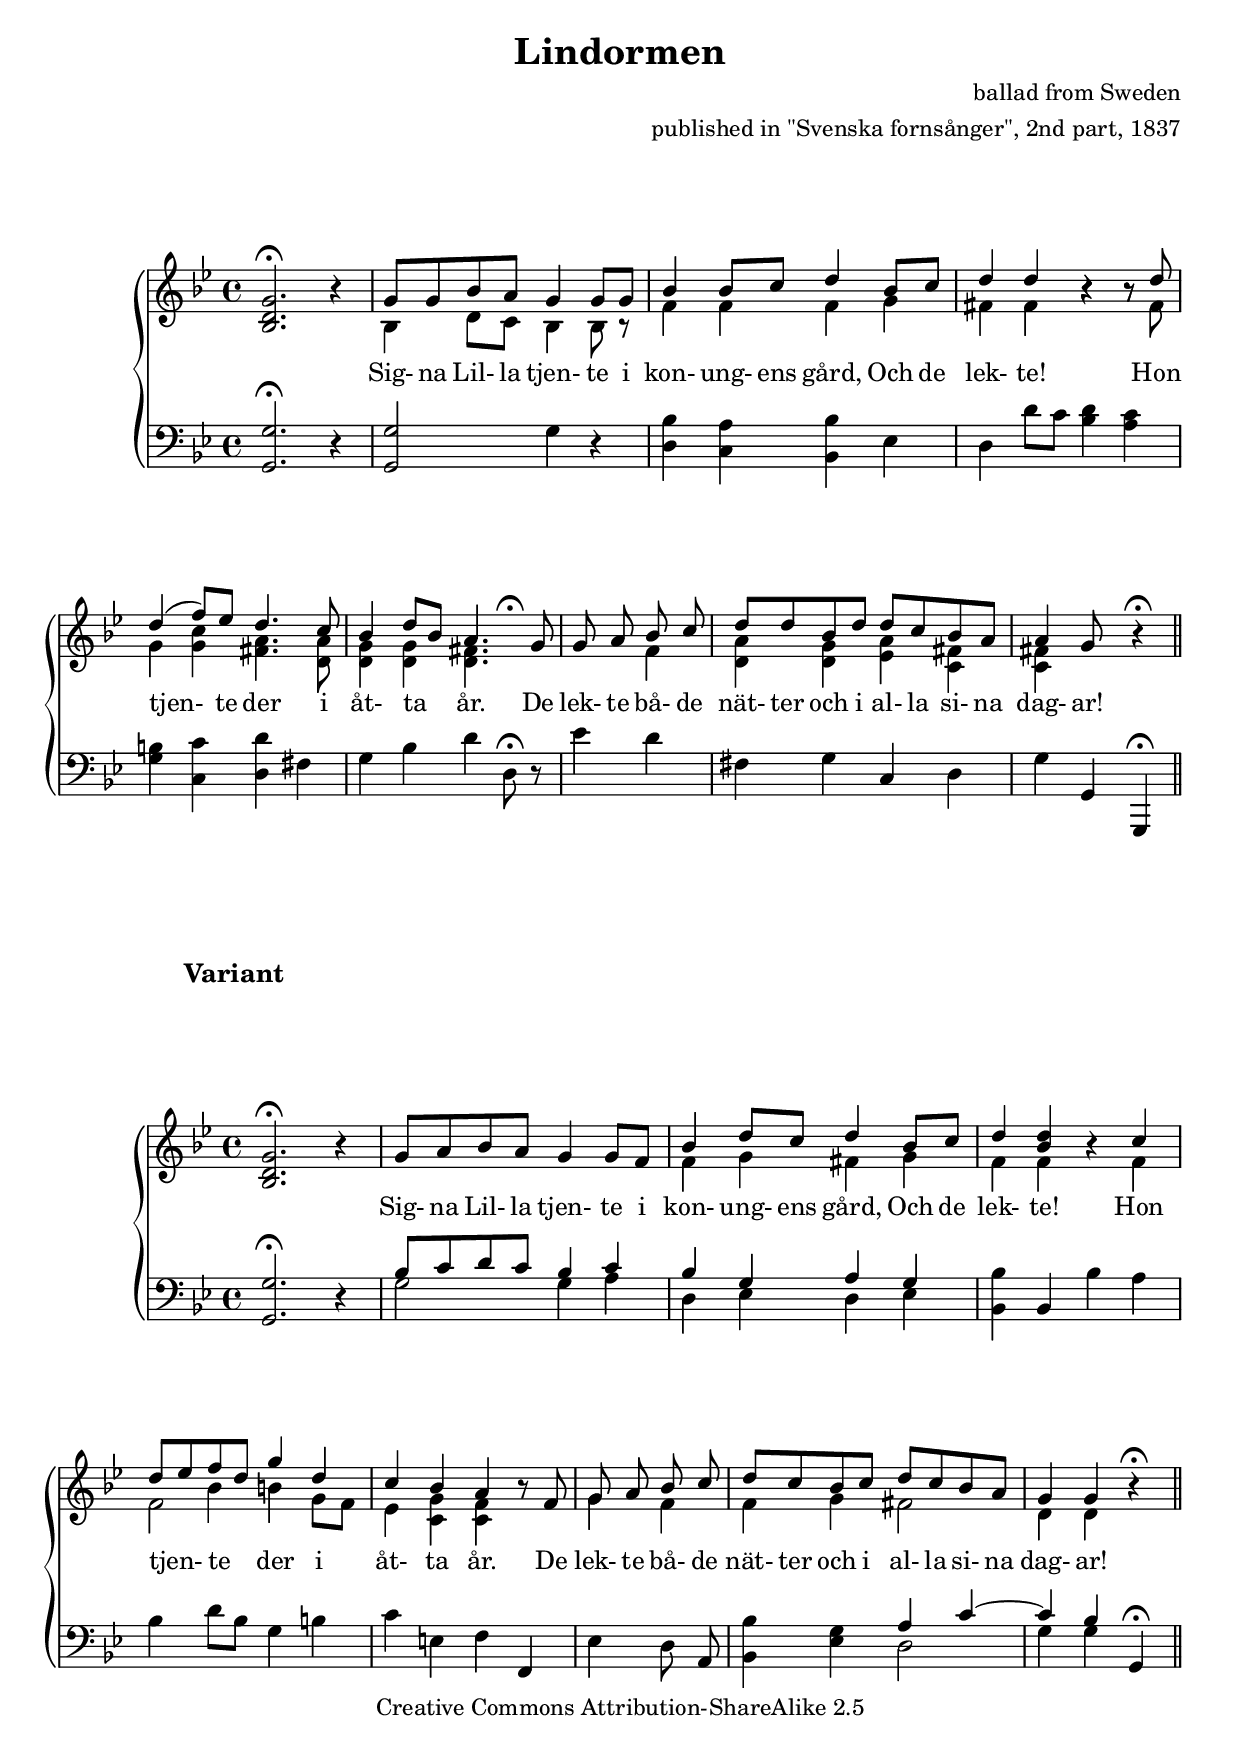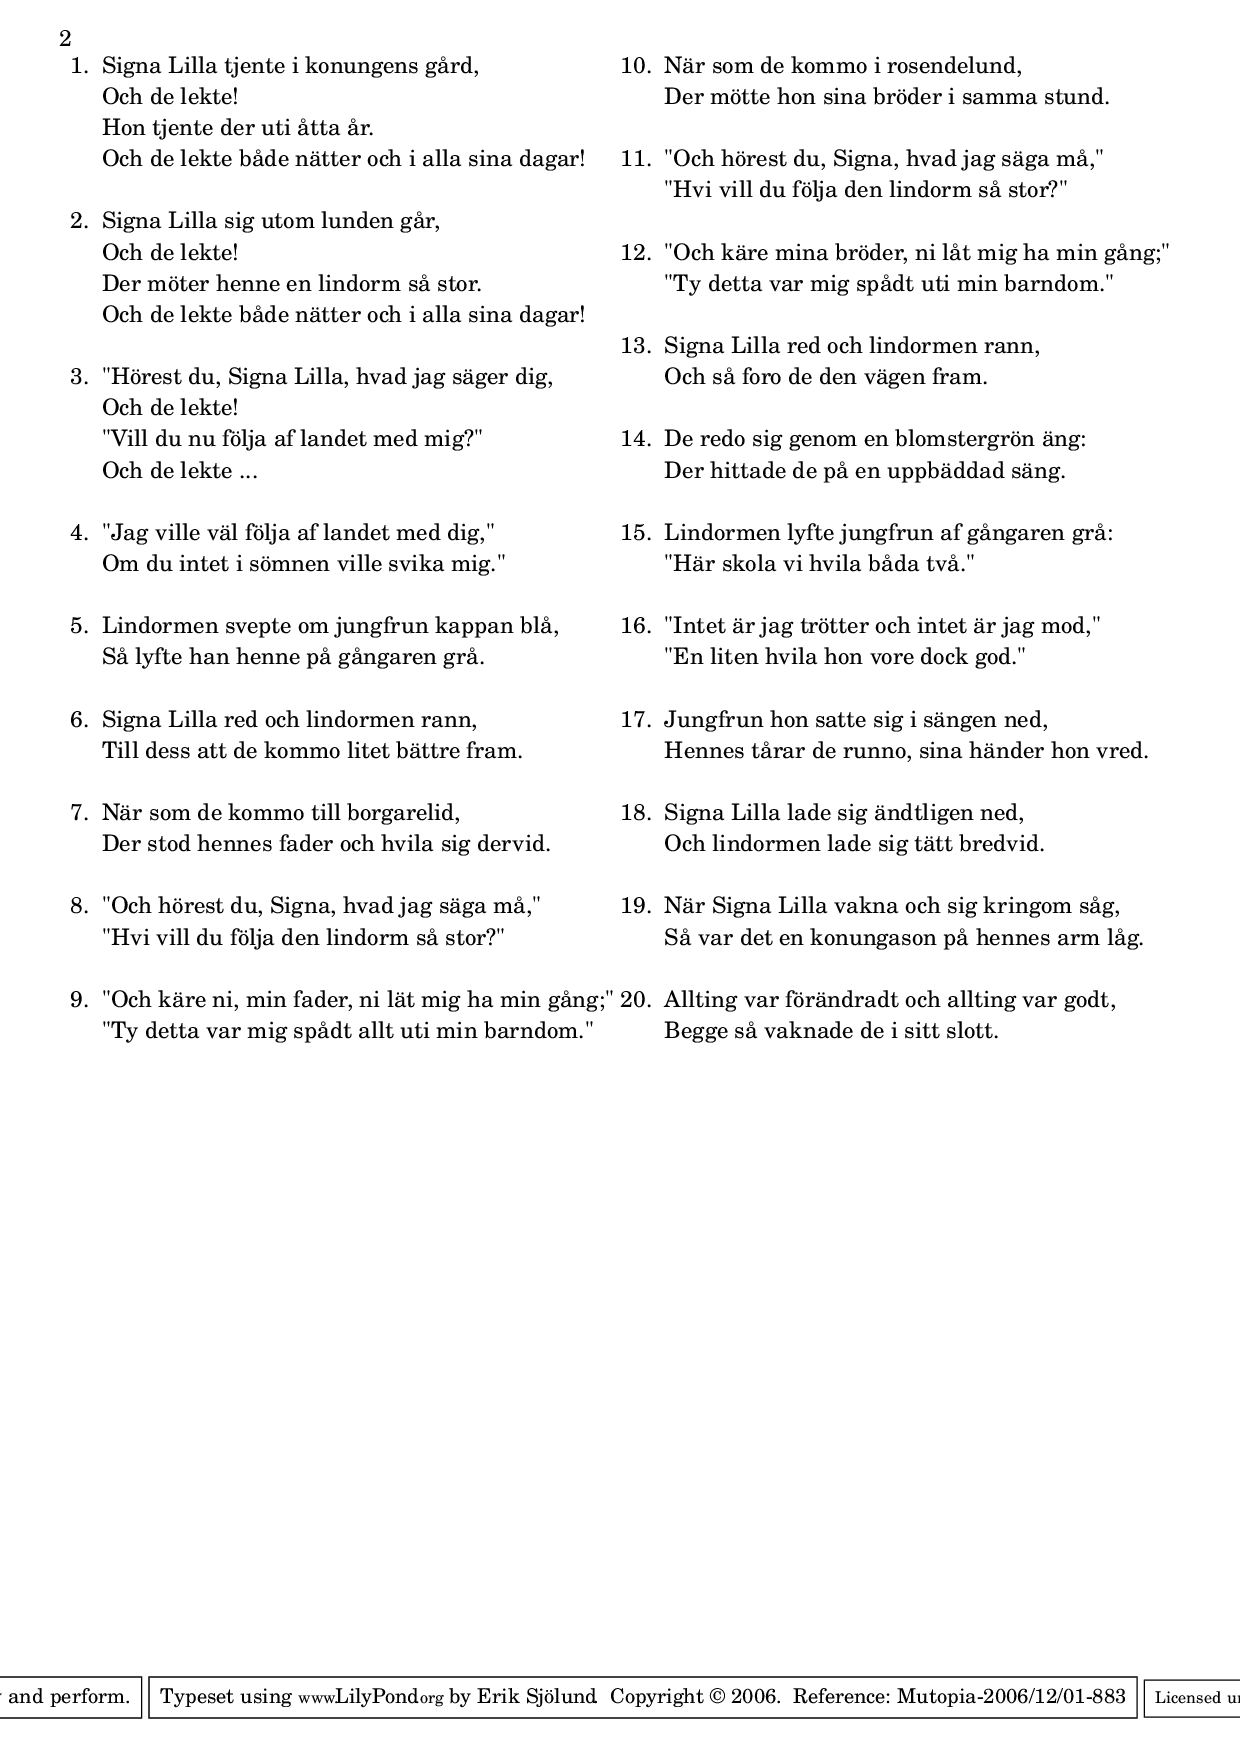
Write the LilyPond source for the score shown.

\header {
    title = "Lindormen"
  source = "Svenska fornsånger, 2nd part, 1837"



  composer = \markup {
         \column  {
          \right-align  "ballad from Sweden"
   \right-align "published in \"Svenska fornsånger\", 2nd part, 1837"
}
}

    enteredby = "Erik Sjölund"
	

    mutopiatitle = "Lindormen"

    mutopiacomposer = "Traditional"
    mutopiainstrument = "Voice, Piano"
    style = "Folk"
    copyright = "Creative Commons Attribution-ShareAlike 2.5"
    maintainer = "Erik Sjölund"
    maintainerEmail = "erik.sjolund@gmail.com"




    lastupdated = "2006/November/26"
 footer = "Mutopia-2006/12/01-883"
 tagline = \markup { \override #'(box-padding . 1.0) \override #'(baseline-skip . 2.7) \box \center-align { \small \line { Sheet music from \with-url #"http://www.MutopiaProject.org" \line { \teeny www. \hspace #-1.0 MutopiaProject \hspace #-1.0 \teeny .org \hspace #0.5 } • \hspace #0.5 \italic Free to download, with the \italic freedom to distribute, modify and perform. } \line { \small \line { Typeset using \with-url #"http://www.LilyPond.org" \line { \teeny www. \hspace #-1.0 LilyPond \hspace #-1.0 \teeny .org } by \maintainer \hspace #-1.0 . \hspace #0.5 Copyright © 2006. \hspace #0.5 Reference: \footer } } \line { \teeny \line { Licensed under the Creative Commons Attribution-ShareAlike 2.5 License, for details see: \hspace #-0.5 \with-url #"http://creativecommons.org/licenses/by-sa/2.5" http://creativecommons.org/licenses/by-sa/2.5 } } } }
  }


     \version "2.8.6"




global={

	\time 4/4
	\key g \minor
}
    
upper =  {
  \global
s1 | \stemUp  
	g'8  g'  bes'  a'  g'4  g'8  g'  |   
	bes'4  bes'8  c''  d''4  bes'8  c'' |  
	d''4  d'' r r8  d''  |  
%5
	d''4^(  f''8)  ees''  d''4.  c''8     |  


	bes'4  d''8 \melisma   bes' \melismaEnd   a'4.   g'8 |
  \cadenzaOn
 	g'  a'  bes'  c''      \bar "|"  \cadenzaOff  d''  d''  bes'  d''


  	d''  c''  bes'  a'  a'4  g'8 s8 r4   \fermata \bar "||"
}
     
lower =  {
  \global \clef bass

	<g, g>2. \fermata r4 |
	<g, g>2 g4 r |
	<d bes> <c a> <bes, bes> ees |
	d d'8 c' <bes d'>4 <a c'> |
%5
	<g b> <c c'> <d d'> fis |
	g bes d' d8 \fermata r |
	ees'4 d' fis g |
	c d g g, |
	g,, \fermata
}


dynamics = {

}




songlyric = \lyricmode { Sig- na Lil- la tjen- te i kon- ung- ens gård, Och de lek- te! Hon tjen- te der i åt- ta år. De lek- te bå- de nät- ter och i 
al- la si- na dag- ar!  }



upperextravoice = { 
	\stemUp <bes d' g'>2. \fermata r4  |
\stemDown bes4  d'8   c'  bes4  bes8  bes8\rest |
%10
	 f'4   f'  f'  g'  |
	fis'  fis'  r  r8  fis'  |
	g'4  <g' c''>  <fis' a'>4.  <d' a'>8  |
	<d' g'>4  <d' g'>   << { s8 s8 s8 \fermata } \\ { \stemDown <d' fis'>4. } >> s8 |
	s4  f'  <d' a'>  <d' g'> |
%15
	 <ees' a'>   <c' fis'>  <c' fis'>

}


upperII =  {
  \global

s1  |
	\stemUp g'8 a' bes' a' g'4 g'8 f' |
	bes'4 d''8 c'' d''4 bes'8 c'' |
	d''4 <d'' bes'> r c'' |
%5
	d''8 \melisma ees'' \melismaEnd  f'' \melisma d'' \melismaEnd g''4 d'' |
	c'' bes' a' r8 f' |
 \cadenzaOn 	g' a' bes' c'' \bar "|"  \cadenzaOff
	d''8 c'' bes' c'' d'' c'' bes' a' |
	g'4 g' r \fermata  \bar "||"
}
     
lowerII =  {
  \global \clef bass

	<g, g>2. \fermata r4 |
<< {	bes8 c' d' c' bes4 c'  |
	bes g a g } \\ { g2 g4 a4 d es d es } >>
	<bes, bes> bes, bes a |
%5
	bes d'8 bes g4 b |
	c' e f f, |
 \cadenzaOn	ees d8 a,  \bar "|"  \cadenzaOff
	<bes, bes>4 <ees g> << { a4 c'~ |
	c' bes } \\ { d2 g4 g4 } >> g, \fermata
}


upperextravoiceII = { 
	<bes d' g'>2. \fermata r4 | s1 | \stemDown f'4 g'4 fis' g' | f'4 f'4 s4 f'4 | << { s4 \stemDown bes'4 } \\  { f'2 }   >> b'4 g'8 f'8 es'4 <g' c'>4 <f' c'>4 s4 g'4 f'4 f'4 g'4 fis'2 d'4 d'4 
}

dynamicsII = {

}



\book{

\score {

  \new ChoirStaff \with{systemStartDelimiter = #'SystemStartBrace }  <<
    \new Dynamics = "dynamics" \dynamics
    \new Staff = "upper" << \context Voice = "melody" \upper

 \context Voice = "extravoice" \upperextravoice

  \new Lyrics \lyricsto "melody" \songlyric
>>
    \new Staff = "lower" <<
      \clef bass
      \lower 
    >>
  >>



  \layout {
    \context {
      \type "Engraver_group"
      \name Dynamics
      \alias Voice % So that \cresc works, for example.
      \consists "Output_property_engraver"
%      \override VerticalAxisGroup #'minimum-Y-extent = #'(-2 . 2)
      \consists "Piano_pedal_engraver"
      \consists "Script_engraver"
      \consists "Dynamic_engraver"
      \consists "Text_engraver"
      \override TextScript #'font-size = #2
      \override TextScript #'font-shape = #'italic

%           \override DynamicText #'extra-offset = #'(0 . 0)
%           \override Hairpin #'extra-offset = #'(0 . 0)



      \consists "Skip_event_swallow_translator"
      \consists "Axis_group_engraver"
    }
    \context {\Score \remove "Bar_number_engraver"}
    \context {
      \ChoirStaff
      \accepts Dynamics
  \override SpanBar #'transparent = ##t

    }
  }
}




\score {

  \new ChoirStaff \with{systemStartDelimiter = #'SystemStartBrace }  <<
    \new Dynamics = "dynamics" \dynamicsII
    \new Staff = "upper" << \context Voice = "melody" \upperII

 \context Voice = "extravoice" \upperextravoiceII

  \new Lyrics \lyricsto "melody" \songlyric
>>
    \new Staff = "lower" <<
      \clef bass
      \lowerII

    >>
  >>

  \layout {
    \context {
      \type "Engraver_group"
      \name Dynamics
      \alias Voice % So that \cresc works, for example.
      \consists "Output_property_engraver"
%      \override VerticalAxisGroup #'minimum-Y-extent = #'(-2 . 2)
      \consists "Piano_pedal_engraver"
      \consists "Script_engraver"
      \consists "Dynamic_engraver"
      \consists "Text_engraver"
      \override TextScript #'font-size = #2
      \override TextScript #'font-shape = #'italic

%           \override DynamicText #'extra-offset = #'(0 . 0)
%           \override Hairpin #'extra-offset = #'(0 . 0)



      \consists "Skip_event_swallow_translator"
      \consists "Axis_group_engraver"
    }
    \context {\Score \remove "Bar_number_engraver"}
    \context {
      \ChoirStaff
      \accepts Dynamics
  \override SpanBar #'transparent = ##t

    }
  }


 \header { 
          piece = \markup { \hspace #12 \large \bold "Variant" }



 }

}





\markup  {

	\fill-line {

	    \line {

		\column {
"1. " 
\transparent "0"
\transparent "0"
\transparent "0"
\transparent "0"
"2. "
\transparent "0"
\transparent "0"
\transparent "0"
\transparent "0"
"3. "
\transparent "0"
\transparent "0"
\transparent "0"
\transparent "0"
"4. "
\transparent "0"
\transparent "0"
"5. "
\transparent "0"
\transparent "0"
"6. "
\transparent "0"
\transparent "0"
"7. "
\transparent "0"
\transparent "0"
"8. "
\transparent "0"
\transparent "0"
"9. "
\transparent "0"
\transparent "0"

}
		\column {
		    "Signa Lilla tjente i konungens gård,"
		    "Och de lekte!"
		    "Hon tjente der uti åtta år."
		    "Och de lekte både nätter och i alla sina dagar!"
                    \transparent "0"
		    "Signa Lilla sig utom lunden går,"
		    "Och de lekte!"
                    "Der möter henne en lindorm så stor."
		    "Och de lekte både nätter och i alla sina dagar!"
                    \transparent "0"
		    "\"Hörest du, Signa Lilla, hvad jag säger dig,"
                    "Och de lekte!"
		    "\"Vill du nu följa af landet med mig?\""
		    "Och de lekte ..."
                    \transparent "0"
		    "\"Jag ville väl följa af landet med dig,\""
		    "Om du intet i sömnen ville svika mig.\""
                    \transparent "0"

"Lindormen svepte om jungfrun kappan blå,"

"Så lyfte han henne på gångaren grå."

                   \transparent "0"

"Signa Lilla red och lindormen rann,"

"Till dess att de kommo litet bättre fram."

\transparent "0"
"När som de kommo till borgarelid,"
"Der stod hennes fader och hvila sig dervid."
\transparent "0"

"\"Och hörest du, Signa, hvad jag säga må,\""
"\"Hvi vill du följa den lindorm så stor?\""

\transparent "0"

"\"Och käre ni, min fader, ni lät mig ha min gång;\""
"\"Ty detta var mig spådt allt uti min barndom.\""








	}
		\column {

"10. "
\transparent "0"
\transparent "0"

"11. "
\transparent "0"
\transparent "0"
"12. "
\transparent "0"
\transparent "0"

"13. "
\transparent "0"
\transparent "0"
"14. "
\transparent "0"
\transparent "0"
"15. "
\transparent "0"
\transparent "0"
"16. "
\transparent "0"
\transparent "0"
"17. "
\transparent "0"
\transparent "0"
"18. "
\transparent "0"
\transparent "0"
"19. "
\transparent "0"
\transparent "0"
"20. " 
\transparent "0"
\transparent "0"

}
		



		\column {


"När som de kommo i rosendelund,"
"Der mötte hon sina bröder i samma stund."

\transparent "0"

"\"Och hörest du, Signa, hvad jag säga må,\""
"\"Hvi vill du följa den lindorm så stor?\""
\transparent "0"

"\"Och käre mina bröder, ni låt mig ha min gång;\""
"\"Ty detta var mig spådt uti min barndom.\""

\transparent "0"

"Signa Lilla red och lindormen rann,"
"Och så foro de den vägen fram."

\transparent "0"

"De redo sig genom en blomstergrön äng:"
"Der hittade de på en uppbäddad säng."

\transparent "0"

"Lindormen lyfte jungfrun af gångaren grå:"
"\"Här skola vi hvila båda två.\""

\transparent "0"


"\"Intet är jag trötter och intet är jag mod,\""
"\"En liten hvila hon vore dock god.\""

\transparent "0"

"Jungfrun hon satte sig i sängen ned,"
"Hennes tårar de runno, sina händer hon vred."

\transparent "0"

"Signa Lilla lade sig ändtligen ned,"
"Och lindormen lade sig tätt bredvid."

\transparent "0"

"När Signa Lilla vakna och sig kringom såg,"
"Så var det en konungason på hennes arm låg."

\transparent "0"

"Allting var förändradt och allting var godt,"
"Begge så vaknade de i sitt slott."




		}

	    }
	}
}






}          




\score {
  \unfoldRepeats
  \new PianoStaff <<
    \new Staff = "upper"  { <<  \upper  \upperextravoice  >>  s2 s4   <<  \upperII  \upperextravoiceII  >> }
    \new Staff = "lower" { <<  \lower  >> s2 s4  <<  \lowerII  >> }
  >>



  \midi {
    \context {
      \type "Performer_group"
      \name Dynamics
      \consists "Piano_pedal_performer"
    }
    \context {
      \PianoStaff
      \accepts Dynamics
    }
       




\tempo 4=100
  }
}






          


